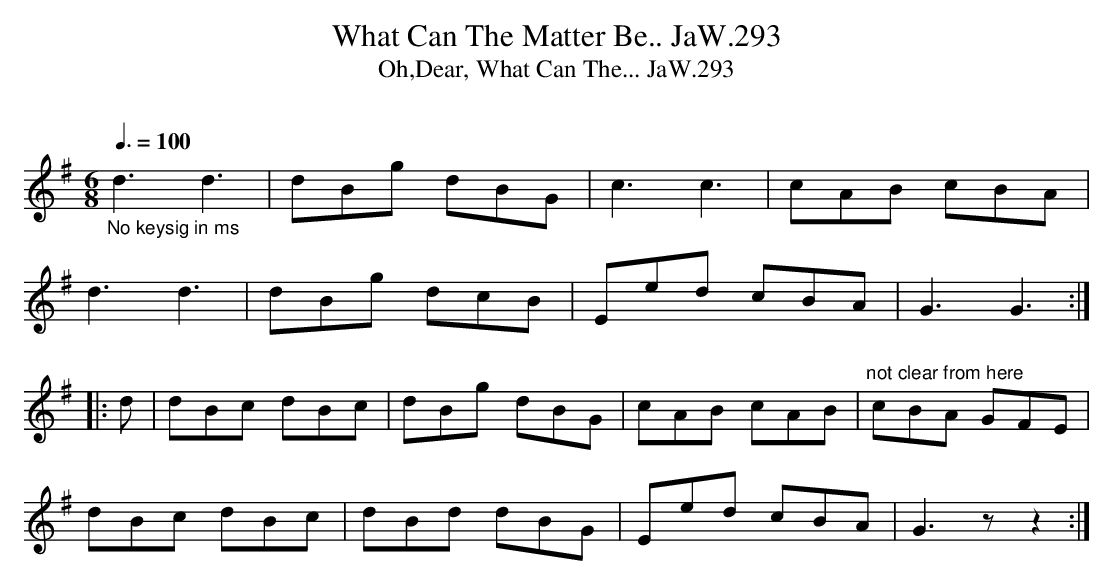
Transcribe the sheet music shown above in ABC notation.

X:1
T:What Can The Matter Be.. JaW.293
T:Oh,Dear, What Can The... JaW.293
M:6/8
L:1/8
Q:3/8=100
O:
K:G
"_No keysig in ms"d3d3|dBg dBG|c3c3|cAB cBA|
d3d3|dBg dcB|Eed cBA|G3G3:|
|:d|dBc dBc|dBg dBG|cAB cAB|\
"not clear from here"cBA GFE|
dBc dBc|dBd dBG|Eed cBA|G3zz2:|
